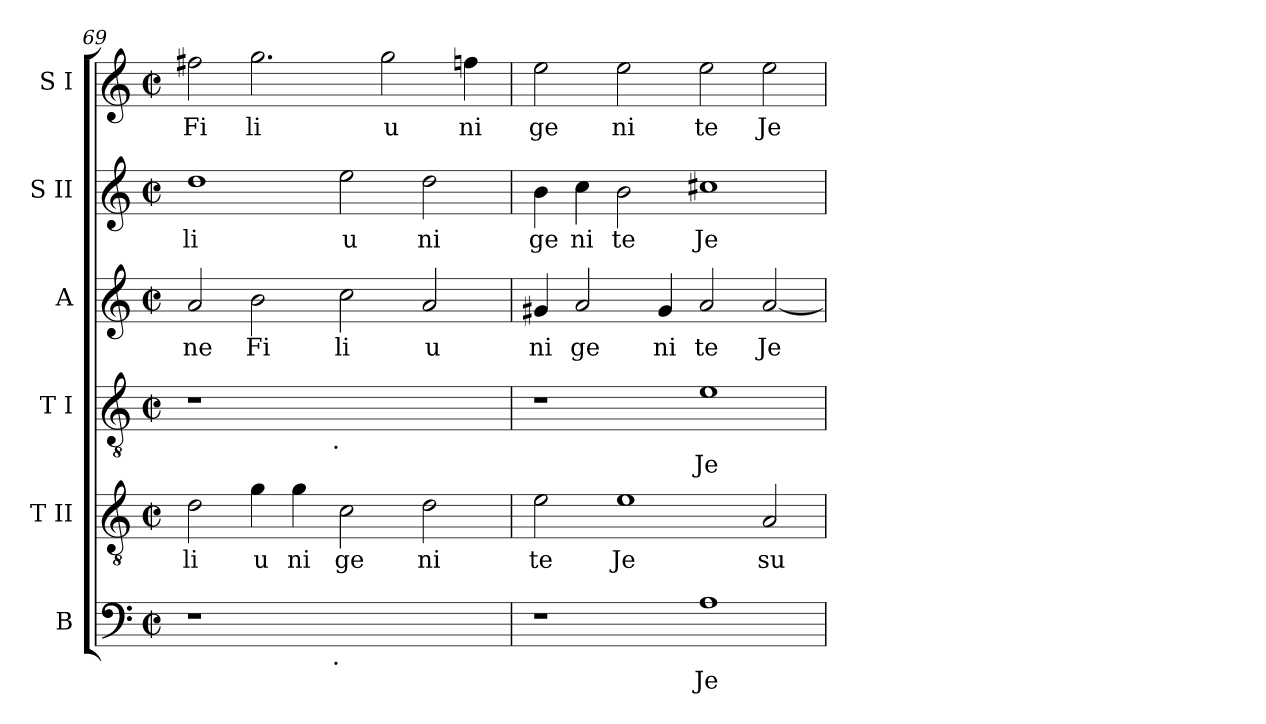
**kern	**text	**kern	**text	**kern	**text	**kern	**text	**kern	**text	**kern	**text
*part6	*part6	*part5	*part5	*part4	*part4	*part3	*part3	*part2	*part2	*part1	*part1
*staff6	*staff6	*staff5	*staff5	*staff4	*staff4	*staff3	*staff3	*staff2	*staff2	*staff1	*staff1
*I"B	*	*I"T II	*	*I"T I	*	*I"A	*	*I"S II	*	*I"S I	*
*I'B	*	*I'T II	*	*I'T I	*	*I'A	*	*I'S II	*	*I'S I	*
*clefF4	*	*clefGv2	*	*clefGv2	*	*clefG2	*	*clefG2	*	*clefG2	*
*k[]	*	*k[]	*	*k[]	*	*k[]	*	*k[]	*	*k[]	*
*C:	*	*C:	*	*C:	*	*C:	*	*C:	*	*C:	*
*M2/2	*	*M2/2	*	*M2/2	*	*M2/2	*	*M2/2	*	*M2/2	*
*met(c|)	*	*met(c|)	*	*met(c|)	*	*met(c|)	*	*met(c|)	*	*met(c|)	*
=69	=69	=69	=69	=69	=69	=69	=69	=69	=69	=69	=69
!	!	!	!LO:LY:b:cj	!	!	!	!LO:LY:b:cj	!	!LO:LY:b:cj	!	!LO:LY:b:cj
*^	*	*	*	*^	*	*	*	*	*	*	*
1r	2ryy	.	2d\	li	1r	2ryy	.	2a/	ne	1dd	li	2ff#X\	Fi
!	!	!	!	!LO:LY:b:cj	!	!	!	!	!LO:LY:b:cj	!	!	!	!LO:LY:b:cj
.	4ryy	.	4g\	u	.	4ryy	.	2b\	Fi	.	.	2.gg\	li
!	!	!	!	!LO:LY:b:cj	!	!	!	!	!	!	!	!	!
.	8...ryy	.	4g\	ni	.	8...ryy	.	.	.	.	.	.	.
!	!	!	!	!	!	!LO:TX:b:t=.	!	!	!	!	!	!	!
!	!LO:TX:b:t=.	!	!	!	!	!	!	!	!	!	!	!	!
.	1ryy	.	.	.	.	1ryy	.	.	.	.	.	.	.
!	!	!	!	!LO:LY:b:cj	!	!	!	!	!LO:LY:b:cj	!	!LO:LY:b:cj	!	!
1ryy	.	.	2c\	ge	1ryy	.	.	2cc\	li	2ee\	u	.	.
!	!	!	!	!	!	!	!	!	!	!	!	!	!LO:LY:b:cj
.	.	.	.	.	.	.	.	.	.	.	.	2gg\	u
!	!	!	!	!LO:LY:b:cj	!	!	!	!	!LO:LY:b:cj	!	!LO:LY:b:cj	!	!
.	.	.	2d\	ni	.	.	.	2a/	u	2dd\	ni	.	.
!	!	!	!	!	!	!	!	!	!	!	!	!	!LO:LY:b:cj
.	.	.	.	.	.	.	.	.	.	.	.	4ffn\	ni
.	64ryy	.	.	.	.	64ryy	.	.	.	.	.	.	.
=70	=70	=70	=70	=70	=70	=70	=70	=70	=70	=70	=70	=70	=70
!	!	!	!	!LO:LY:b:cj	!	!	!	!	!LO:LY:b:cj	!	!LO:LY:b:cj	!	!LO:LY:b:cj
*v	*v	*	*	*	*v	*v	*	*	*	*	*	*	*
1r	.	2e\	te	1r	.	4g#X/	ni	4b\	ge	2ee\	ge
!	!	!	!	!	!	!	!LO:LY:b:cj	!	!LO:LY:b:cj	!	!
.	.	.	.	.	.	2a/	ge	4cc\	ni	.	.
!	!	!	!LO:LY:b:cj	!	!	!	!	!	!LO:LY:b:cj	!	!LO:LY:b:cj
.	.	1e	Je	.	.	.	.	2b\	te	2ee\	ni
!	!	!	!	!	!	!	!LO:LY:b:cj	!	!	!	!
.	.	.	.	.	.	4g#/	ni	.	.	.	.
!	!LO:LY:b:cj	!	!	!	!LO:LY:b:cj	!	!LO:LY:b:cj	!	!LO:LY:b:cj	!	!LO:LY:b:cj
1A	Je-	.	.	1e	Je	2a/	te	1cc#X	Je	2ee\	te
!	!	!	!LO:LY:b:cj	!	!	!	!LO:LY:b:cj	!	!	!	!LO:LY:b:cj
.	.	2A/	su	.	.	[<2a/	Je	.	.	2ee\	Je
=	=	=	=	=	=	=	=	=	=	=	=
*-	*-	*-	*-	*-	*-	*-	*-	*-	*-	*-	*-
